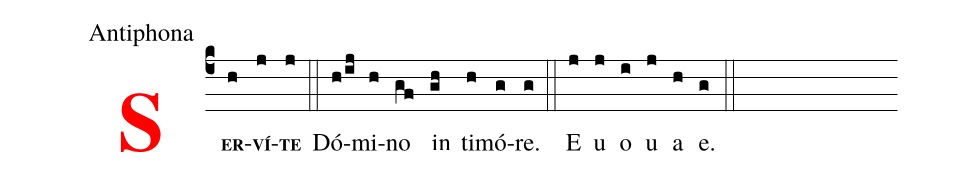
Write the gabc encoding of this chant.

office-part: Antiphona;
%%
<v>\bf\textcolor{red}{S}</v><v>\bf\scriptsize{ER}</v>(c4h)<v>\bf\scriptsize{VÍ}</v>(j)<v>\bf\scriptsize{TE}</v>(j) (::) Dó(h/ij)mi(h)no(gf) in(gh) ti(h)mó(g)re.(g)  (::) E(j) u(j) o(i) u(j) a(h) e.(g) (::)
